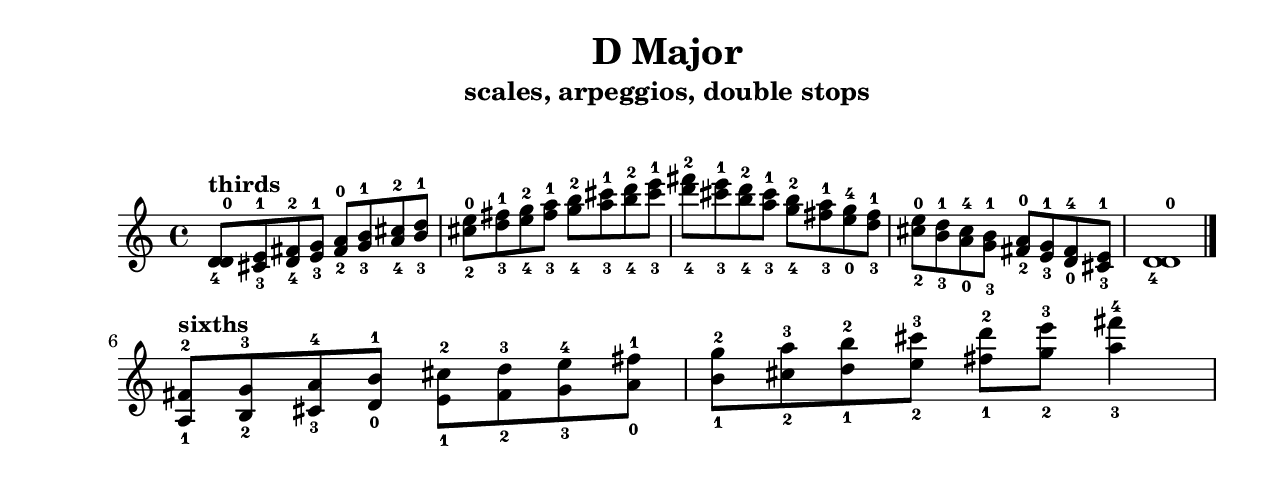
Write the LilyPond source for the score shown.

\version "2.22.1"
\paper {
left-margin = 2\cm
righy-margin = 2\cm
paper-width = 8.5\in
paper-height = 11\in
}
\markup{\lower #10 \null}
\header {
  title = "D Major"
  composer = ""
  subtitle = "scales, arpeggios, double stops"
}

\score {
  \relative c' {
  <d-4 d-0>8^\markup{\bold "thirds"} <cis-3 e-1> <d-4 fis-2> <e-3 g-1>
  <fis-2 a-0> <g-3 b-1> <a-4 cis-2> <b-3 d-1>
  <cis -2 e-0> <d-3 fis-1> <e-4 g-2> <fis-3 a-1> 
  <g-4 b-2> <a-3 cis-1> <b-4 d-2> <cis-3 e-1> 
  <d-4 fis-2> <cis-3 e-1> <b-4 d-2> <a-3 cis-1>
  <g-4 b-2> <fis-3 a-1> <e-0 g-4> <d-3 fis-1>
  <cis-2 e-0> <b-3 d-1> <a-0 cis-4> <g-3 b-1>
  <fis-2 a-0> <e-3 g-1> <d-0 fis-4> <cis-3 e-1> 
  <d-4 d-0>1 \bar "|." \break

  <a-1 fis'-2>8^\markup{\bold "sixths"} <b-2 g'-3> <cis-3 a'-4> <d-0 b'-1>
  <e-1 cis'-2> <fis-2 d'-3> <g-3 e'-4> <a-0 fis'-1>
  <b-1 g'-2> <cis-2 a'-3> <d-1 b'-2> <e-2 cis'-3>
  <fis-1 d'-2> <g-2 e'-3> <a-3 fis'-4>4





  }

  \layout {indent =0} 
  \midi {}
}